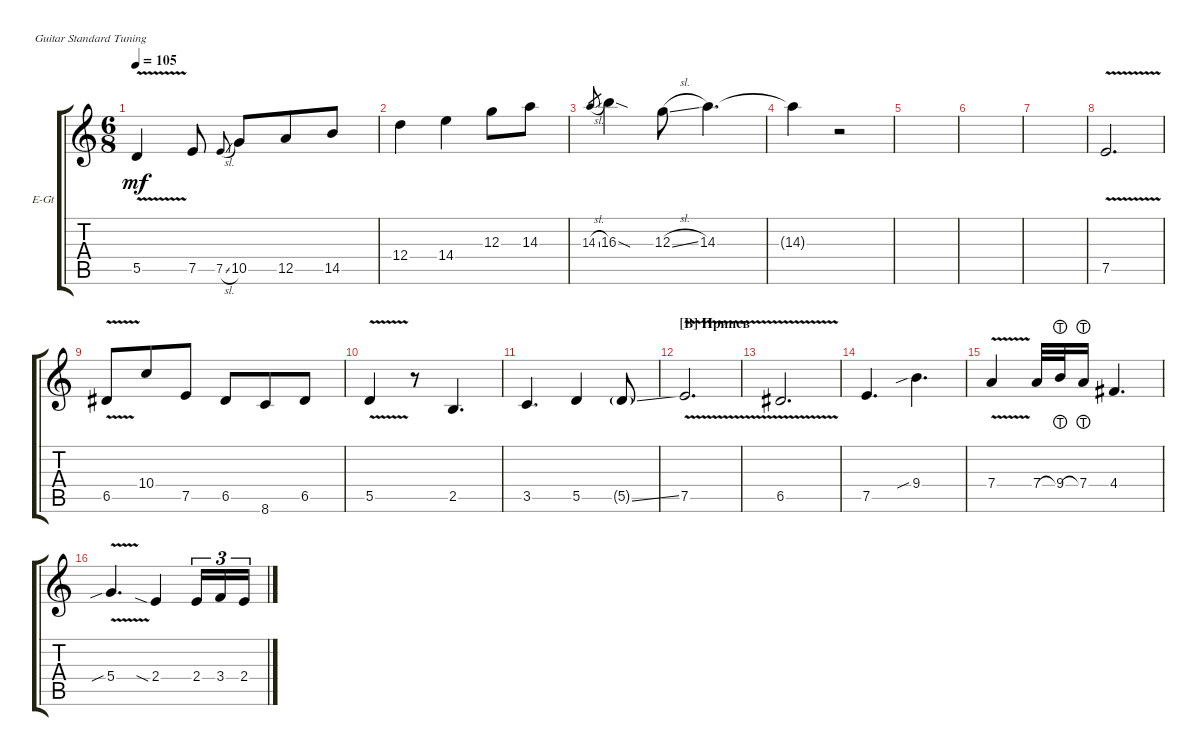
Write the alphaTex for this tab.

\defaultSystemsLayout 4
\bracketExtendMode groupsimilarinstruments
\firstSystemTrackNameOrientation horizontal
\otherSystemsTrackNameOrientation horizontal
\track ("Solo" "E-Gt") {instrument electricguitarclean}
\staff {score tabs}
\tuning (E4 B3 G3 D3 A2 E2)
\ts (6 8)
\tempo 105
\clef g2
\scale
0.333333
\ks c
5.5{v}.4{dy mf} 7.5.8 7.5{sl}.8{gr onbeat} 10.5.8 12.5.8 14.5.8 |
\scale
0.333333 12.4.4 14.4.4 12.3.8 14.3.8 |
\scale
0.333333 14.3{sl}.8{gr} 16.3{sod}.4 12.3{sl}.8 14.3.4{d} |
\scale
0.333333 14.3{t}.4 r.2 |
\scale
0.333333 |
\scale
0.333333 |
\scale
0.333333 |
\scale
0.333333 7.5{v}.2{d} |
\scale
0.333333 6.5{v}.8 10.4.8 7.5.8 6.5.8 8.6.8 6.5.8 |
\scale
0.333333 5.5{v}.4 r.8 2.5.4{d} |
\scale
0.333333 3.5.4{d} 5.5.4 5.5{ss g}.8 |
\section ("B" "Припев")
\scale
0.333333 7.5{v}.2{d} |
\scale
0.333333 6.5{v}.2{d} |
\scale
0.333333 7.5.4{d} 9.4{sib}.4{d} |
\scale
0.333333 7.4{v}.4 7.4.32 9.4{lht}.32 7.4{lht}.16 4.4.4{d} |
\scale
0.333333 5.4{v sib}.4{d} 2.4{sia}.4 2.4.16{tu (3 2)} 3.4.16{tu (3 2)} 2.4.16{tu (3 2)}
